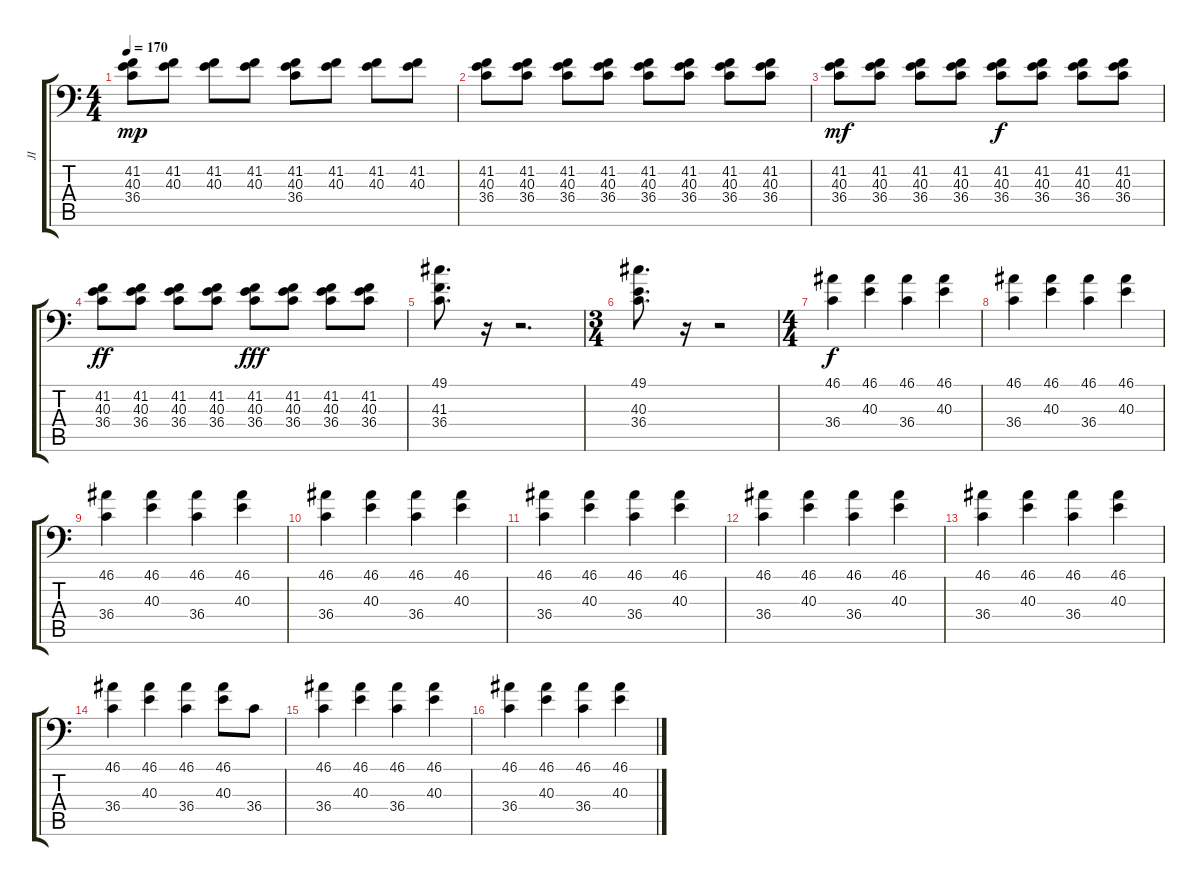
\track ("JI" "JI") {instrument acousticgrandpiano}
\staff {score tabs}
\tuning (C-1 C-1 C-1 C-1 C-1 C-1) {hide}
\ts (4 4)
\tempo 170
\clef f4
\ks c
(41.2 40.3 36.4).8{dy mp} (41.2 40.3).8 (41.2 40.3).8 (41.2 40.3).8 (41.2 40.3 36.4).8 (41.2 40.3).8 (41.2 40.3).8 (41.2 40.3).8 |
(41.2 40.3 36.4).8 (41.2 40.3 36.4).8 (41.2 40.3 36.4).8 (41.2 40.3 36.4).8 (41.2 40.3 36.4).8 (41.2 40.3 36.4).8 (41.2 40.3 36.4).8 (41.2 40.3 36.4).8 |
(41.2 40.3 36.4).8{dy mf} (41.2 40.3 36.4).8 (41.2 40.3 36.4).8 (41.2 40.3 36.4).8 (41.2 40.3 36.4).8{dy f} (41.2 40.3 36.4).8 (41.2 40.3 36.4).8 (41.2 40.3 36.4).8 |
(41.2 40.3 36.4).8{dy ff} (41.2 40.3 36.4).8 (41.2 40.3 36.4).8 (41.2 40.3 36.4).8 (41.2 40.3 36.4).8{dy fff} (41.2 40.3 36.4).8 (41.2 40.3 36.4).8 (41.2 40.3 36.4).8 |
(49.1 41.3 36.4).8{d} r.16 r.2{d} |
\ts (3 4)
(49.1 40.3 36.4).8{d} r.16 r.2 |
\ts (4 4)
(46.1 36.4).4{dy f} (46.1 40.3).4 (46.1 36.4).4 (46.1 40.3).4 |
(46.1 36.4).4 (46.1 40.3).4 (46.1 36.4).4 (46.1 40.3).4 |
(46.1 36.4).4 (46.1 40.3).4 (46.1 36.4).4 (46.1 40.3).4 |
(46.1 36.4).4 (46.1 40.3).4 (46.1 36.4).4 (46.1 40.3).4 |
(46.1 36.4).4 (46.1 40.3).4 (46.1 36.4).4 (46.1 40.3).4 |
(46.1 36.4).4 (46.1 40.3).4 (46.1 36.4).4 (46.1 40.3).4 |
(46.1 36.4).4 (46.1 40.3).4 (46.1 36.4).4 (46.1 40.3).4 |
(46.1 36.4).4 (46.1 40.3).4 (46.1 36.4).4 (46.1 40.3).8 36.4.8 |
(46.1 36.4).4 (46.1 40.3).4 (46.1 36.4).4 (46.1 40.3).4 |
(46.1 36.4).4 (46.1 40.3).4 (46.1 36.4).4 (46.1 40.3).4
